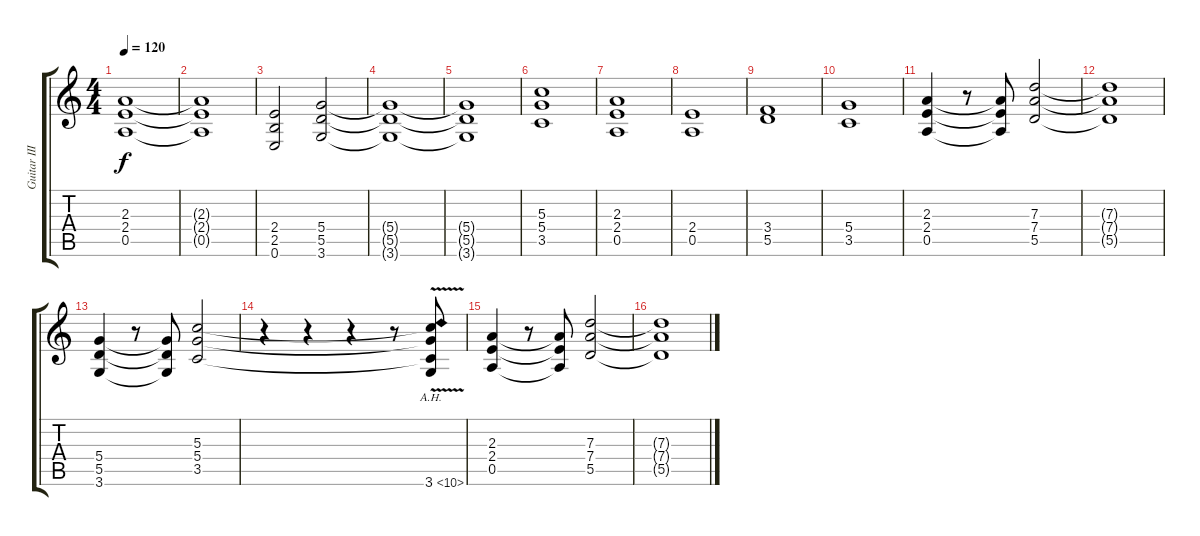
\track ("Guitar III" "Guitar III") {instrument overdrivenguitar}
\staff {score tabs}
\tuning (E4 B3 G3 D3 A2 E2) {hide}
\ts (4 4)
\tempo 120
\clef g2
\ks c
(2.3 2.4 0.5).1{dy f} |
(2.3{t} 2.4{t} 0.5{t}).1 |
(2.4 2.5 0.6).2 (5.4 5.5 3.6).2 |
(5.4{t} 5.5{t} 3.6{t}).1 |
(5.4{t} 5.5{t} 3.6{t}).1 |
(5.3 5.4 3.5).1 |
(2.3 2.4 0.5).1 |
(2.4 0.5).1 |
(3.4 5.5).1 |
(5.4 3.5).1 |
(2.3 2.4 0.5).4 r.8 (2.3{t} 2.4{t} 0.5{t}).8 (7.3 7.4 5.5).2 |
(7.3{t} 7.4{t} 5.5{t}).1 |
(5.4 5.5 3.6).4 r.8 (5.4{t} 5.5{t} 3.6{t}).8 (5.3 5.4 3.5).2 |
r.4 r.4 r.4 r.8 (5.3{t} 5.4{t} 3.5{t} 3.6{ah 7 v}).8 |
(2.3 2.4 0.5).4 r.8 (2.3{t} 2.4{t} 0.5{t}).8 (7.3 7.4 5.5).2 |
(7.3{t} 7.4{t} 5.5{t}).1
